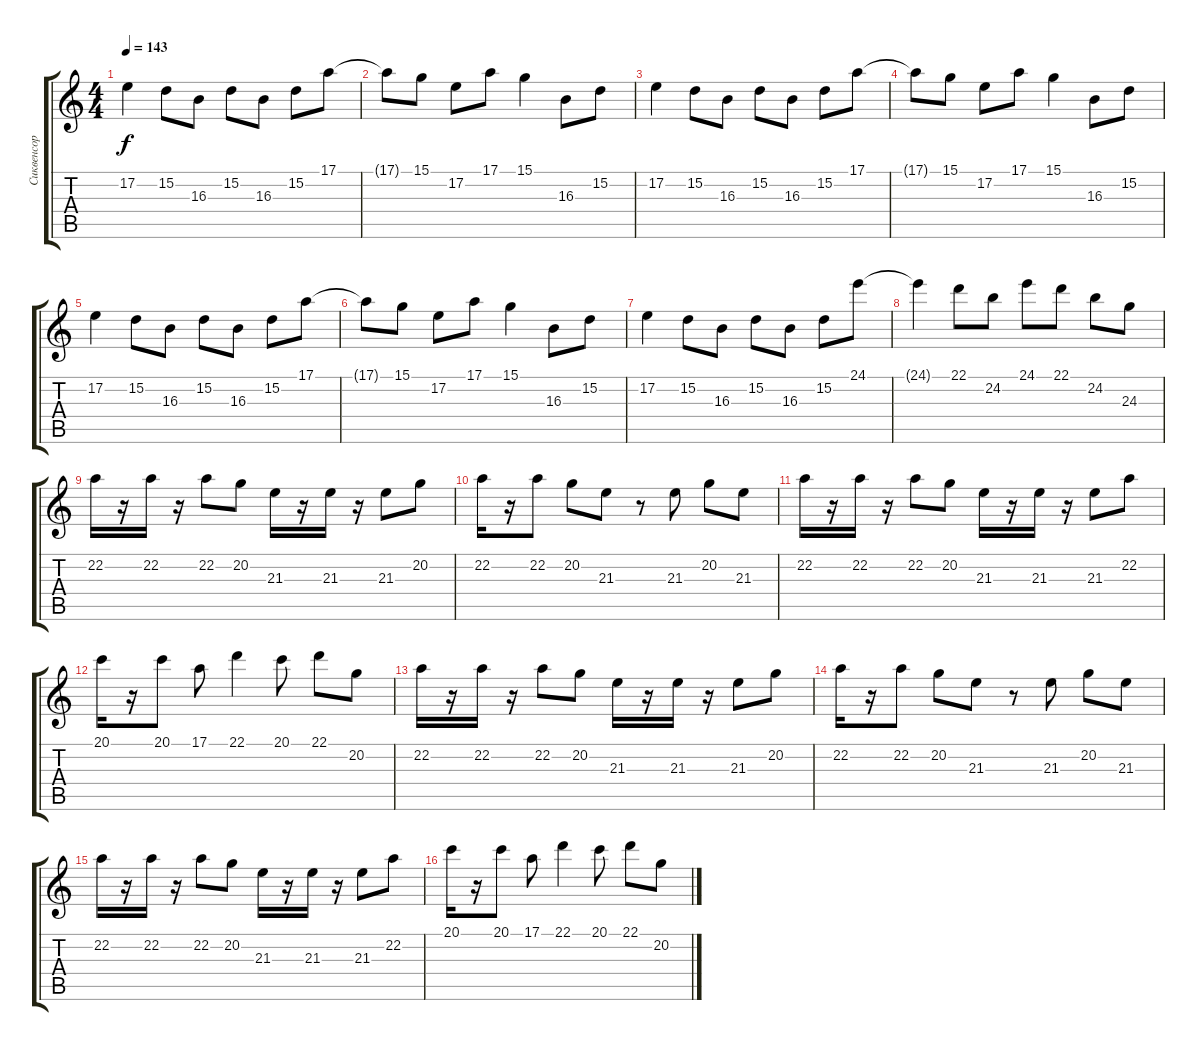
\track ("Сиквенсор (клавишные)" "Сиквенсор ") {instrument lead1square}
\staff {score tabs}
\tuning (E4 B3 G3 D3 A2 E2) {hide}
\ts (4 4)
\tempo 143
\clef g2
\ks c
17.2.4{dy f} 15.2.8 16.3.8 15.2.8 16.3.8 15.2.8 17.1.8 |
17.1{t}.8 15.1.8 17.2.8 17.1.8 15.1.4 16.3.8 15.2.8 |
17.2.4 15.2.8 16.3.8 15.2.8 16.3.8 15.2.8 17.1.8 |
17.1{t}.8 15.1.8 17.2.8 17.1.8 15.1.4 16.3.8 15.2.8 |
17.2.4 15.2.8 16.3.8 15.2.8 16.3.8 15.2.8 17.1.8 |
17.1{t}.8 15.1.8 17.2.8 17.1.8 15.1.4 16.3.8 15.2.8 |
17.2.4 15.2.8 16.3.8 15.2.8 16.3.8 15.2.8 24.1.8 |
24.1{t}.4 22.1.8 24.2.8 24.1.8 22.1.8 24.2.8 24.3.8 |
22.2.16 r.16 22.2.16 r.16 22.2.8 20.2.8 21.3.16 r.16 21.3.16 r.16 21.3.8 20.2.8 |
22.2.16 r.16 22.2.8 20.2.8 21.3.8 r.8 21.3.8 20.2.8 21.3.8 |
22.2.16 r.16 22.2.16 r.16 22.2.8 20.2.8 21.3.16 r.16 21.3.16 r.16 21.3.8 22.2.8 |
20.1.16 r.16 20.1.8 17.1.8 22.1.4 20.1.8 22.1.8 20.2.8 |
22.2.16 r.16 22.2.16 r.16 22.2.8 20.2.8 21.3.16 r.16 21.3.16 r.16 21.3.8 20.2.8 |
22.2.16 r.16 22.2.8 20.2.8 21.3.8 r.8 21.3.8 20.2.8 21.3.8 |
22.2.16 r.16 22.2.16 r.16 22.2.8 20.2.8 21.3.16 r.16 21.3.16 r.16 21.3.8 22.2.8 |
20.1.16 r.16 20.1.8 17.1.8 22.1.4 20.1.8 22.1.8 20.2.8
